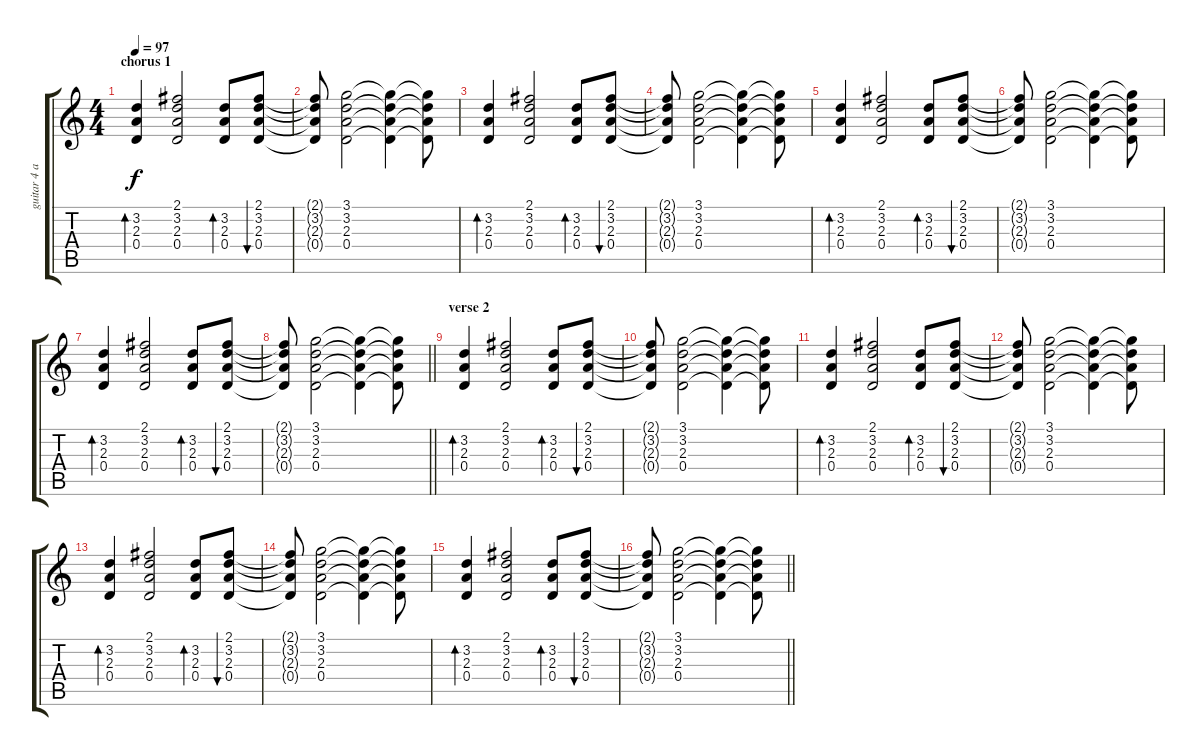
\track ("guitar 4 acoustic" "guitar 4 a") {instrument acousticguitarsteel}
\staff {score tabs}
\tuning (E4 B3 G3 D3 A2 E2) {hide}
\ts (4 4)
\section ("" "chorus 1")
\tempo 97
\clef g2
\ks c
(3.2 2.3 0.4).4{bd 120 dy f} (2.1 3.2 2.3 0.4).2 (3.2 2.3 0.4).8{bd 120} (2.1 3.2 2.3 0.4).8{bu 120} |
(2.1{t} 3.2{t} 2.3{t} 0.4{t}).8 (3.1 3.2 2.3 0.4).2 (3.1{t} 3.2{t} 2.3{t} 0.4{t}).4 (3.1{t} 3.2{t} 2.3{t} 0.4{t}).8 |
(3.2 2.3 0.4).4{bd 120} (2.1 3.2 2.3 0.4).2 (3.2 2.3 0.4).8{bd 120} (2.1 3.2 2.3 0.4).8{bu 120} |
(2.1{t} 3.2{t} 2.3{t} 0.4{t}).8 (3.1 3.2 2.3 0.4).2 (3.1{t} 3.2{t} 2.3{t} 0.4{t}).4 (3.1{t} 3.2{t} 2.3{t} 0.4{t}).8 |
(3.2 2.3 0.4).4{bd 120} (2.1 3.2 2.3 0.4).2 (3.2 2.3 0.4).8{bd 120} (2.1 3.2 2.3 0.4).8{bu 120} |
(2.1{t} 3.2{t} 2.3{t} 0.4{t}).8 (3.1 3.2 2.3 0.4).2 (3.1{t} 3.2{t} 2.3{t} 0.4{t}).4 (3.1{t} 3.2{t} 2.3{t} 0.4{t}).8 |
(3.2 2.3 0.4).4{bd 120} (2.1 3.2 2.3 0.4).2 (3.2 2.3 0.4).8{bd 120} (2.1 3.2 2.3 0.4).8{bu 120} |
\barLineRight lightlight
(2.1{t} 3.2{t} 2.3{t} 0.4{t}).8 (3.1 3.2 2.3 0.4).2 (3.1{t} 3.2{t} 2.3{t} 0.4{t}).4 (3.1{t} 3.2{t} 2.3{t} 0.4{t}).8 |
\section ("" "verse 2")
(3.2 2.3 0.4).4{bd 120} (2.1 3.2 2.3 0.4).2 (3.2 2.3 0.4).8{bd 120} (2.1 3.2 2.3 0.4).8{bu 120} |
(2.1{t} 3.2{t} 2.3{t} 0.4{t}).8 (3.1 3.2 2.3 0.4).2 (3.1{t} 3.2{t} 2.3{t} 0.4{t}).4 (3.1{t} 3.2{t} 2.3{t} 0.4{t}).8 |
(3.2 2.3 0.4).4{bd 120} (2.1 3.2 2.3 0.4).2 (3.2 2.3 0.4).8{bd 120} (2.1 3.2 2.3 0.4).8{bu 120} |
(2.1{t} 3.2{t} 2.3{t} 0.4{t}).8 (3.1 3.2 2.3 0.4).2 (3.1{t} 3.2{t} 2.3{t} 0.4{t}).4 (3.1{t} 3.2{t} 2.3{t} 0.4{t}).8 |
(3.2 2.3 0.4).4{bd 120} (2.1 3.2 2.3 0.4).2 (3.2 2.3 0.4).8{bd 120} (2.1 3.2 2.3 0.4).8{bu 120} |
(2.1{t} 3.2{t} 2.3{t} 0.4{t}).8 (3.1 3.2 2.3 0.4).2 (3.1{t} 3.2{t} 2.3{t} 0.4{t}).4 (3.1{t} 3.2{t} 2.3{t} 0.4{t}).8 |
(3.2 2.3 0.4).4{bd 120} (2.1 3.2 2.3 0.4).2 (3.2 2.3 0.4).8{bd 120} (2.1 3.2 2.3 0.4).8{bu 120} |
\barLineRight lightlight
(2.1{t} 3.2{t} 2.3{t} 0.4{t}).8 (3.1 3.2 2.3 0.4).2 (3.1{t} 3.2{t} 2.3{t} 0.4{t}).4 (3.1{t} 3.2{t} 2.3{t} 0.4{t}).8
